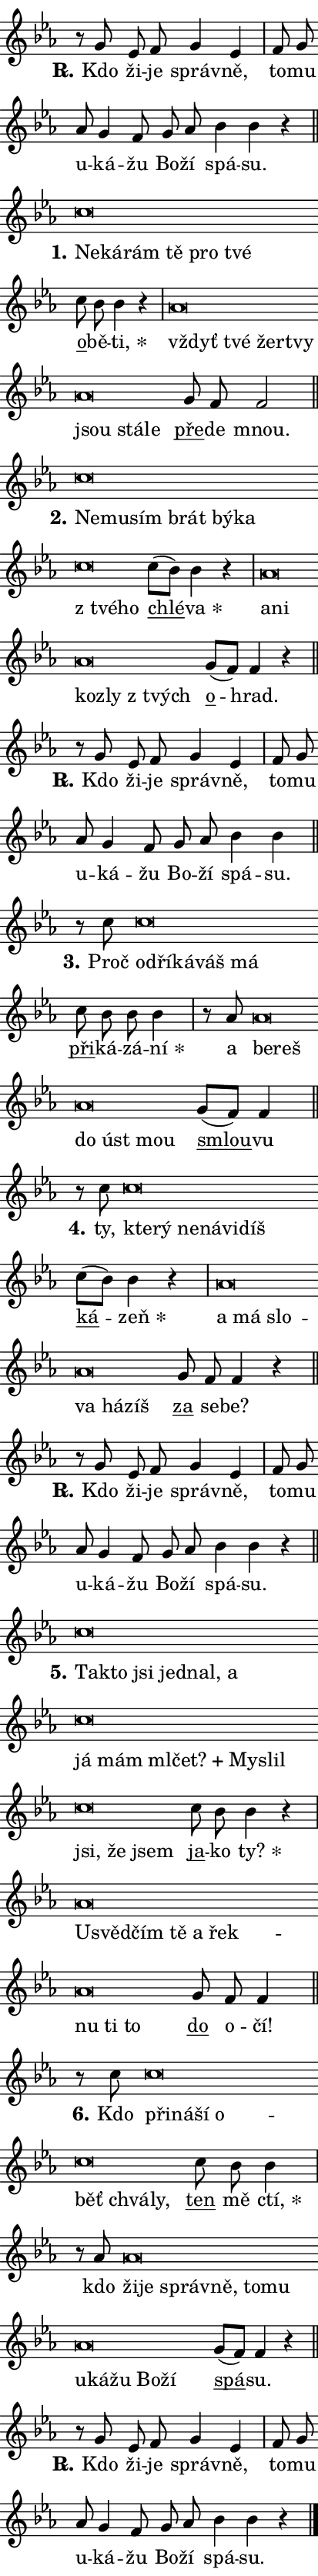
\version "2.22.1"
\header { tagline = "" }
\paper {
  indent = 0\cm
  top-margin = 0\cm
  right-margin = 0\cm
  bottom-margin = 0\cm
  left-margin = 0\cm
  paper-width = 7\cm
  page-breaking = #ly:one-page-breaking
  system-system-spacing.basic-distance = #11
  score-system-spacing.basic-distance = #11.3
  ragged-last = ##f
}


%% Author: Thomas Morley
%% https://lists.gnu.org/archive/html/lilypond-user/2020-05/msg00002.html
#(define (line-position grob)
"Returns position of @var[grob} in current system:
   @code{'start}, if at first time-step
   @code{'end}, if at last time-step
   @code{'middle} otherwise
"
  (let* ((col (ly:item-get-column grob))
         (ln (ly:grob-object col 'left-neighbor))
         (rn (ly:grob-object col 'right-neighbor))
         (col-to-check-left (if (ly:grob? ln) ln col))
         (col-to-check-right (if (ly:grob? rn) rn col))
         (break-dir-left
           (and
             (ly:grob-property col-to-check-left 'non-musical #f)
             (ly:item-break-dir col-to-check-left)))
         (break-dir-right
           (and
             (ly:grob-property col-to-check-right 'non-musical #f)
             (ly:item-break-dir col-to-check-right))))
        (cond ((eqv? 1 break-dir-left) 'start)
              ((eqv? -1 break-dir-right) 'end)
              (else 'middle))))

#(define (tranparent-at-line-position vctor)
  (lambda (grob)
  "Relying on @code{line-position} select the relevant enry from @var{vctor}.
Used to determine transparency,"
    (case (line-position grob)
      ((end) (not (vector-ref vctor 0)))
      ((middle) (not (vector-ref vctor 1)))
      ((start) (not (vector-ref vctor 2))))))

noteHeadBreakVisibility =
#(define-music-function (break-visibility)(vector?)
"Makes @code{NoteHead}s transparent relying on @var{break-visibility}"
#{
  \override NoteHead.transparent =
    #(tranparent-at-line-position break-visibility)
#})

#(define delete-ledgers-for-transparent-note-heads
  (lambda (grob)
    "Reads whether a @code{NoteHead} is transparent.
If so this @code{NoteHead} is removed from @code{'note-heads} from
@var{grob}, which is supposed to be @code{LedgerLineSpanner}.
As a result ledgers are not printed for this @code{NoteHead}"
    (let* ((nhds-array (ly:grob-object grob 'note-heads))
           (nhds-list
             (if (ly:grob-array? nhds-array)
                 (ly:grob-array->list nhds-array)
                 '()))
           ;; Relies on the transparent-property being done before
           ;; Staff.LedgerLineSpanner.after-line-breaking is executed.
           ;; This is fragile ...
           (to-keep
             (remove
               (lambda (nhd)
                 (ly:grob-property nhd 'transparent #f))
               nhds-list)))
      ;; TODO find a better method to iterate over grob-arrays, similiar
      ;; to filter/remove etc for lists
      ;; For now rebuilt from scratch
      (set! (ly:grob-object grob 'note-heads)  '())
      (for-each
        (lambda (nhd)
          (ly:pointer-group-interface::add-grob grob 'note-heads nhd))
        to-keep))))

hideNotes = {
  \noteHeadBreakVisibility #begin-of-line-visible
}
unHideNotes = {
  \noteHeadBreakVisibility #all-visible
}

% work-around for resetting accidentals
% https://lilypond.org/doc/v2.23/Documentation/notation/displaying-rhythms#unmetered-music
cadenzaMeasure = {
  \cadenzaOff
  \partial 1024 s1024
  \cadenzaOn
}

#(define-markup-command (accent layout props text) (markup?)
  "Underline accented syllable"
  (interpret-markup layout props
    #{\markup \override #'(offset . 4.3) \underline { #text }#}))

responsum = \markup \concat {
  "R" \hspace #-1.05 \path #0.1 #'((moveto 0 0.07) (lineto 0.9 0.8)) \hspace #0.05 "."
}

\layout {
    \context {
        \Staff
        \remove "Time_signature_engraver"
        \override LedgerLineSpanner.after-line-breaking = #delete-ledgers-for-transparent-note-heads
    }
    \context {
        \Voice {
            \override NoteHead.output-attributes = #'((class . "notehead"))
            \override Hairpin.height = #0.55
        }
    }
    \context {
        \Lyrics {
            \override StanzaNumber.output-attributes = #'((class . "stanzanumber"))
            \override LyricSpace.minimum-distance = #0.9
            \override LyricText.font-name = #"TeX Gyre Schola"
            \override LyricText.font-size = 1
            \override StanzaNumber.font-name = #"TeX Gyre Schola Bold"
            \override StanzaNumber.font-size = 1
        }
    }
}

% magnetic-lyrics.ily
%
%   written by
%     Jean Abou Samra <jean@abou-samra.fr>
%     Werner Lemberg <wl@gnu.org>
%
%   adapted by
%     Jiri Hon <jiri.hon@gmail.com>
%
% Version 2022-Apr-15

% https://www.mail-archive.com/lilypond-user@gnu.org/msg149350.html

#(define (Left_hyphen_pointer_engraver context)
   "Collect syllable-hyphen-syllable occurrences in lyrics and store
them in properties.  This engraver only looks to the left.  For
example, if the lyrics input is @code{foo -- bar}, it does the
following.

@itemize @bullet
@item
Set the @code{text} property of the @code{LyricHyphen} grob between
@q{foo} and @q{bar} to @code{foo}.

@item
Set the @code{left-hyphen} property of the @code{LyricText} grob with
text @q{foo} to the @code{LyricHyphen} grob between @q{foo} and
@q{bar}.
@end itemize

Use this auxiliary engraver in combination with the
@code{lyric-@/text::@/apply-@/magnetic-@/offset!} hook."
   (let ((hyphen #f)
         (text #f))
     (make-engraver
      (acknowledgers
       ((lyric-syllable-interface engraver grob source-engraver)
        (set! text grob)))
      (end-acknowledgers
       ((lyric-hyphen-interface engraver grob source-engraver)
        ;(when (not (grob::has-interface grob 'lyric-space-interface))
          (set! hyphen grob)));)
      ((stop-translation-timestep engraver)
       (when (and text hyphen)
         (ly:grob-set-object! text 'left-hyphen hyphen))
       (set! text #f)
       (set! hyphen #f)))))

#(define (lyric-text::apply-magnetic-offset! grob)
   "If the space between two syllables is less than the value in
property @code{LyricText@/.details@/.squash-threshold}, move the right
syllable to the left so that it gets concatenated with the left
syllable.

Use this function as a hook for
@code{LyricText@/.after-@/line-@/breaking} if the
@code{Left_@/hyphen_@/pointer_@/engraver} is active."
   (let ((hyphen (ly:grob-object grob 'left-hyphen #f)))
     (when hyphen
       (let ((left-text (ly:spanner-bound hyphen LEFT)))
         (when (grob::has-interface left-text 'lyric-syllable-interface)
           (let* ((common (ly:grob-common-refpoint grob left-text X))
                  (this-x-ext (ly:grob-extent grob common X))
                  (left-x-ext
                   (begin
                     ;; Trigger magnetism for left-text.
                     (ly:grob-property left-text 'after-line-breaking)
                     (ly:grob-extent left-text common X)))
                  ;; `delta` is the gap width between two syllables.
                  (delta (- (interval-start this-x-ext)
                            (interval-end left-x-ext)))
                  (details (ly:grob-property grob 'details))
                  (threshold (assoc-get 'squash-threshold details 0.2)))
             (when (< delta threshold)
               (let* (;; We have to manipulate the input text so that
                      ;; ligatures crossing syllable boundaries are not
                      ;; disabled.  For languages based on the Latin
                      ;; script this is essentially a beautification.
                      ;; However, for non-Western scripts it can be a
                      ;; necessity.
                      (lt (ly:grob-property left-text 'text))
                      (rt (ly:grob-property grob 'text))
                      (is-space (grob::has-interface hyphen 'lyric-space-interface))
                      (space (if is-space " " ""))
                      (space-markup (grob-interpret-markup grob " "))
                      (space-size (interval-length (ly:stencil-extent space-markup X)))
                      (extra-delta (if is-space space-size 0))
                      ;; Append new syllable.
                      (ltrt-space (if (and (string? lt) (string? rt))
                                (string-append lt space rt)
                                (make-concat-markup (list lt space rt))))
                      ;; Right-align `ltrt` to the right side.
                      (ltrt-space-markup (grob-interpret-markup
                               grob
                               (make-translate-markup
                                (cons (interval-length this-x-ext) 0)
                                (make-right-align-markup ltrt-space)))))
                 (begin
                   ;; Don't print `left-text`.
                   (ly:grob-set-property! left-text 'stencil #f)
                   ;; Set text and stencil (which holds all collected
                   ;; syllables so far) and shift it to the left.
                   (ly:grob-set-property! grob 'text ltrt-space)
                   (ly:grob-set-property! grob 'stencil ltrt-space-markup)
                   (ly:grob-translate-axis! grob (- (- delta extra-delta)) X))))))))))


#(define (lyric-hyphen::displace-bounds-first grob)
   ;; Make very sure this callback isn't triggered too early.
   (let ((left (ly:spanner-bound grob LEFT))
         (right (ly:spanner-bound grob RIGHT)))
     (ly:grob-property left 'after-line-breaking)
     (ly:grob-property right 'after-line-breaking)
     (ly:lyric-hyphen::print grob)))

squashThreshold = #0.4

\layout {
  \context {
    \Lyrics
    \consists #Left_hyphen_pointer_engraver
    \override LyricText.after-line-breaking =
      #lyric-text::apply-magnetic-offset!
    \override LyricHyphen.stencil = #lyric-hyphen::displace-bounds-first
    \override LyricText.details.squash-threshold = \squashThreshold
    \override LyricHyphen.minimum-distance = 0
    \override LyricHyphen.minimum-length = \squashThreshold
  }
}

squash = \override LyricText.details.squash-threshold = 9999
unSquash = \override LyricText.details.squash-threshold = \squashThreshold

left = \override LyricText.self-alignment-X = #LEFT
unLeft = \revert LyricText.self-alignment-X

starOffset = #(lambda (grob) 
                (let ((x_offset (ly:self-alignment-interface::aligned-on-x-parent grob)))
                  (if (= x_offset 0) 0 (+ x_offset 1.2))))

star = #(define-music-function (syllable)(string?)
"Append star separator at the end of a syllable"
#{
  \once \override LyricText.X-offset = #starOffset
  \lyricmode { \markup {
    #syllable
    \override #'((font-name . "TeX Gyre Schola Bold")) \hspace #0.2 \lower #0.65 \larger "*"
  } }
#})

starAccent = #(define-music-function (syllable)(string?)
"Append star separator at the end of a syllable and make accent"
#{
  \once \override LyricText.X-offset = #starOffset
  \lyricmode { \markup {
    \accent #syllable
    \override #'((font-name . "TeX Gyre Schola Bold")) \hspace #0.2 \lower #0.65 \larger "*"
  } }
#})

breath = #(define-music-function (syllable)(string?)
"Append breathing indicator at the end of a syllable"
#{
  \lyricmode { \markup { #syllable "+" } }
#})

optionalBreath = #(define-music-function (syllable)(string?)
"Append optional breathing indicator at the end of a syllable"
#{
  \lyricmode { \markup { #syllable "(+)" } }
#})


\score {
    <<
        \new Voice = "melody" { \cadenzaOn \key es \major \relative { r8 g' es f g4 es \cadenzaMeasure \bar "|" f8 g \bar "" as g4 f8 \bar "" g as \bar "" bes4 bes r \cadenzaMeasure \bar "||" \break } }
        \new Lyrics \lyricsto "melody" { \lyricmode { \set stanza = \responsum
Kdo ži -- je správ -- ně, to -- mu u -- ká -- žu Bo -- ží spá -- su. } }
    >>
    \layout {}
}

\score {
    <<
        \new Voice = "melody" { \cadenzaOn \key es \major \relative { c''\breve*1/16 \hideNotes \breve*1/16 \bar "" \breve*1/16 \bar "" \breve*1/16 \bar "" \breve*1/16 \breve*1/16 \bar "" \unHideNotes \bar "" c8 bes bes4 r \cadenzaMeasure \bar "|" as\breve*1/16 \hideNotes \breve*1/16 \bar "" \breve*1/16 \bar "" \breve*1/16 \bar "" \breve*1/16 \bar "" \breve*1/16 \breve*1/16 \bar "" \unHideNotes \bar "" g8 f f2 \cadenzaMeasure \bar "||" \break } }
        \new Lyrics \lyricsto "melody" { \lyricmode { \set stanza = "1."
\left Ne -- \squash ká -- rám tě pro tvé \unLeft \unSquash \markup \accent o -- bě -- \star ti, \left vždyť \squash tvé žer -- tvy jsou stá -- le \unLeft \unSquash \markup \accent pře -- de mnou. } }
    >>
    \layout {}
}

\score {
    <<
        \new Voice = "melody" { \cadenzaOn \key es \major \relative { c''\breve*1/16 \hideNotes \breve*1/16 \bar "" \breve*1/16 \bar "" \breve*1/16 \bar "" \breve*1/16 \bar "" \breve*1/16 \bar "" \breve*1/16 \breve*1/16 \bar "" \unHideNotes \bar "" c8[( bes)] bes4 r \cadenzaMeasure \bar "|" as\breve*1/16 \hideNotes \breve*1/16 \bar "" \breve*1/16 \bar "" \breve*1/16 \breve*1/16 \bar "" \unHideNotes \bar "" g8[( f)] f4 r \cadenzaMeasure \bar "||" \break } }
        \new Lyrics \lyricsto "melody" { \lyricmode { \set stanza = "2."
\left Ne -- \squash mu -- sím brát bý -- ka "z tvé" -- ho \unLeft \unSquash \markup \accent chlé -- \star va \left a -- \squash ni koz -- ly "z tvých" \unLeft \unSquash \markup \accent o -- hrad. } }
    >>
    \layout {}
}

\score {
    <<
        \new Voice = "melody" { \cadenzaOn \key es \major \relative { r8 g' es f g4 es \cadenzaMeasure \bar "|" f8 g \bar "" as g4 f8 \bar "" g as \bar "" bes4 bes \cadenzaMeasure \bar "||" \break } }
        \new Lyrics \lyricsto "melody" { \lyricmode { \set stanza = \responsum
Kdo ži -- je správ -- ně, to -- mu u -- ká -- žu Bo -- ží spá -- su. } }
    >>
    \layout {}
}

\score {
    <<
        \new Voice = "melody" { \cadenzaOn \key es \major \relative { r8 c'' c\breve*1/16 \hideNotes \breve*1/16 \bar "" \breve*1/16 \bar "" \breve*1/16 \breve*1/16 \bar "" \unHideNotes \bar "" c8 bes bes bes4 \cadenzaMeasure \bar "|" r8 as as\breve*1/16 \hideNotes \breve*1/16 \bar "" \breve*1/16 \bar "" \breve*1/16 \breve*1/16 \bar "" \unHideNotes \bar "" g8[( f)] f4 \cadenzaMeasure \bar "||" \break } }
        \new Lyrics \lyricsto "melody" { \lyricmode { \set stanza = "3."
Proč \left od -- \squash ří -- ká -- váš má \unLeft \unSquash \markup \accent při -- ká -- zá -- \star ní a \left be -- \squash reš do úst mou \unLeft \unSquash \markup \accent smlou -- vu } }
    >>
    \layout {}
}

\score {
    <<
        \new Voice = "melody" { \cadenzaOn \key es \major \relative { r8 c'' c\breve*1/16 \hideNotes \breve*1/16 \bar "" \breve*1/16 \bar "" \breve*1/16 \bar "" \breve*1/16 \breve*1/16 \bar "" \unHideNotes \bar "" c8[( bes)] bes4 r \cadenzaMeasure \bar "|" as\breve*1/16 \hideNotes \breve*1/16 \bar "" \breve*1/16 \bar "" \breve*1/16 \bar "" \breve*1/16 \breve*1/16 \bar "" \unHideNotes \bar "" g8 f f4 r \cadenzaMeasure \bar "||" \break } }
        \new Lyrics \lyricsto "melody" { \lyricmode { \set stanza = "4."
ty, \left kte -- \squash rý ne -- ná -- vi -- díš \unLeft \unSquash \markup \accent ká -- \star zeň \left a \squash má slo -- va há -- zíš \unLeft \unSquash \markup \accent za se -- be? } }
    >>
    \layout {}
}

\score {
    <<
        \new Voice = "melody" { \cadenzaOn \key es \major \relative { r8 g' es f g4 es \cadenzaMeasure \bar "|" f8 g \bar "" as g4 f8 \bar "" g as \bar "" bes4 bes r \cadenzaMeasure \bar "||" \break } }
        \new Lyrics \lyricsto "melody" { \lyricmode { \set stanza = \responsum
Kdo ži -- je správ -- ně, to -- mu u -- ká -- žu Bo -- ží spá -- su. } }
    >>
    \layout {}
}

\score {
    <<
        \new Voice = "melody" { \cadenzaOn \key es \major \relative { c''\breve*1/16 \hideNotes \breve*1/16 \bar "" \breve*1/16 \bar "" \breve*1/16 \bar "" \breve*1/16 \bar "" \breve*1/16 \bar "" \breve*1/16 \bar "" \breve*1/16 \bar "" \breve*1/16 \bar "" \breve*1/16 \bar "" \breve*1/16 \bar "" \breve*1/16 \bar "" \breve*1/16 \bar "" \breve*1/16 \breve*1/16 \bar "" \unHideNotes \bar "" c8 bes bes4 r \cadenzaMeasure \bar "|" as\breve*1/16 \hideNotes \breve*1/16 \bar "" \breve*1/16 \bar "" \breve*1/16 \bar "" \breve*1/16 \bar "" \breve*1/16 \bar "" \breve*1/16 \bar "" \breve*1/16 \breve*1/16 \bar "" \unHideNotes \bar "" g8 f f4 \cadenzaMeasure \bar "||" \break } }
        \new Lyrics \lyricsto "melody" { \lyricmode { \set stanza = "5."
\left Tak -- \squash to jsi jed -- nal, a já mám ml -- \breath "čet?" My -- slil jsi, že jsem \unLeft \unSquash \markup \accent ja -- ko \star ty? \left U -- \squash svěd -- čím tě a řek -- nu ti to \unLeft \unSquash \markup \accent do o -- čí! } }
    >>
    \layout {}
}

\score {
    <<
        \new Voice = "melody" { \cadenzaOn \key es \major \relative { r8 c'' c\breve*1/16 \hideNotes \breve*1/16 \bar "" \breve*1/16 \bar "" \breve*1/16 \bar "" \breve*1/16 \bar "" \breve*1/16 \breve*1/16 \bar "" \unHideNotes \bar "" c8 bes bes4 \cadenzaMeasure \bar "|" r8 as as\breve*1/16 \hideNotes \breve*1/16 \bar "" \breve*1/16 \bar "" \breve*1/16 \bar "" \breve*1/16 \bar "" \breve*1/16 \bar "" \breve*1/16 \bar "" \breve*1/16 \bar "" \breve*1/16 \bar "" \breve*1/16 \breve*1/16 \bar "" \unHideNotes \bar "" g8[( f)] f4 r \cadenzaMeasure \bar "||" \break } }
        \new Lyrics \lyricsto "melody" { \lyricmode { \set stanza = "6."
Kdo \left při -- \squash ná -- ší o -- běť chvá -- ly, \unLeft \unSquash \markup \accent ten mě \star ctí, kdo \left ži -- \squash je správ -- ně, to -- mu u -- ká -- žu Bo -- ží \unLeft \unSquash \markup \accent spá -- su. } }
    >>
    \layout {}
}

\score {
    <<
        \new Voice = "melody" { \cadenzaOn \key es \major \relative { r8 g' es f g4 es \cadenzaMeasure \bar "|" f8 g \bar "" as g4 f8 \bar "" g as \bar "" bes4 bes r \cadenzaMeasure \bar "||" \break } \bar "|." }
        \new Lyrics \lyricsto "melody" { \lyricmode { \set stanza = \responsum
Kdo ži -- je správ -- ně, to -- mu u -- ká -- žu Bo -- ží spá -- su. } }
    >>
    \layout {}
}
